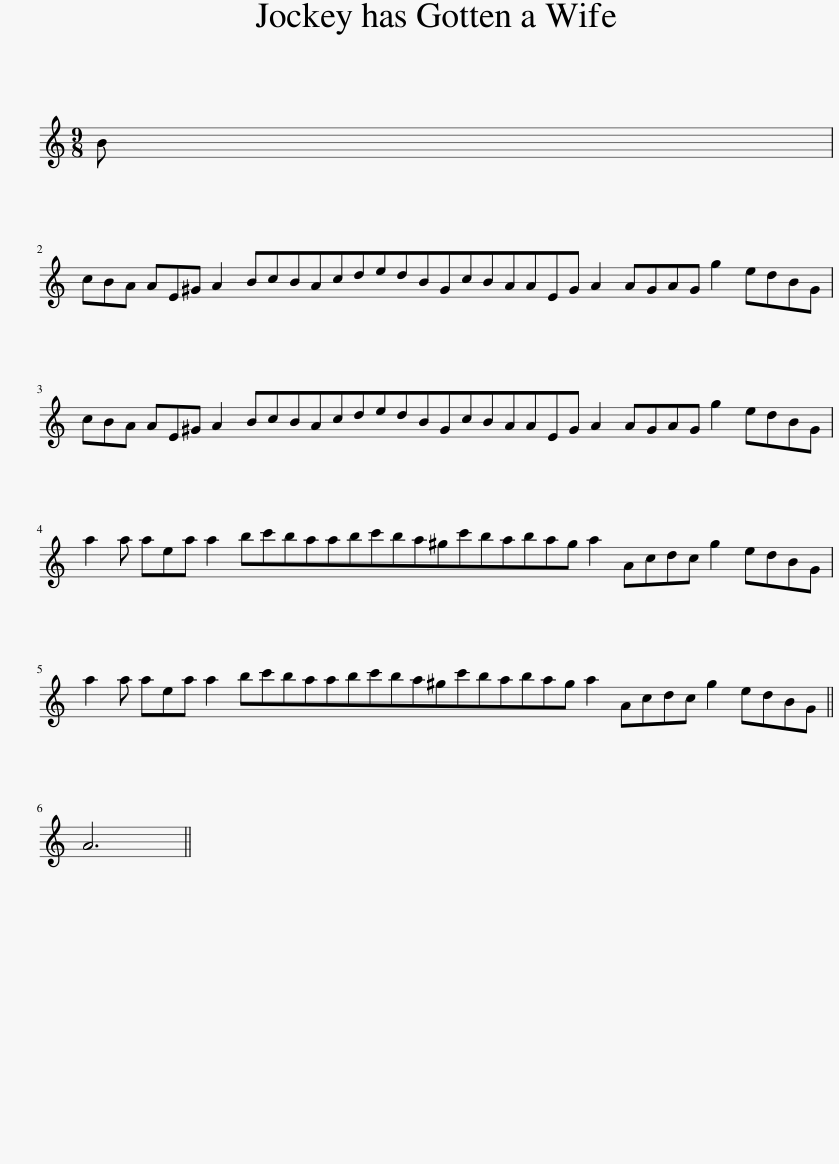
X:1
L:1/8
M:9/8
I:linebreak $
K:C
V:1 treble
V:1
 B |$ cBA AE^G A2 BcBAcdedBGcBAAEG A2 AGAG g2 edBG |$ cBA AE^G A2 BcBAcdedBGcBAAEG A2 AGAG g2 edBG |$ a2 a aea a2 bc'baabc'ba^gc'babag a2 Acdc g2 edBG |$ a2 a aea a2 bc'baabc'ba^gc'babag a2 Acdc g2 edBG ||$ %5
 A6 || %6
